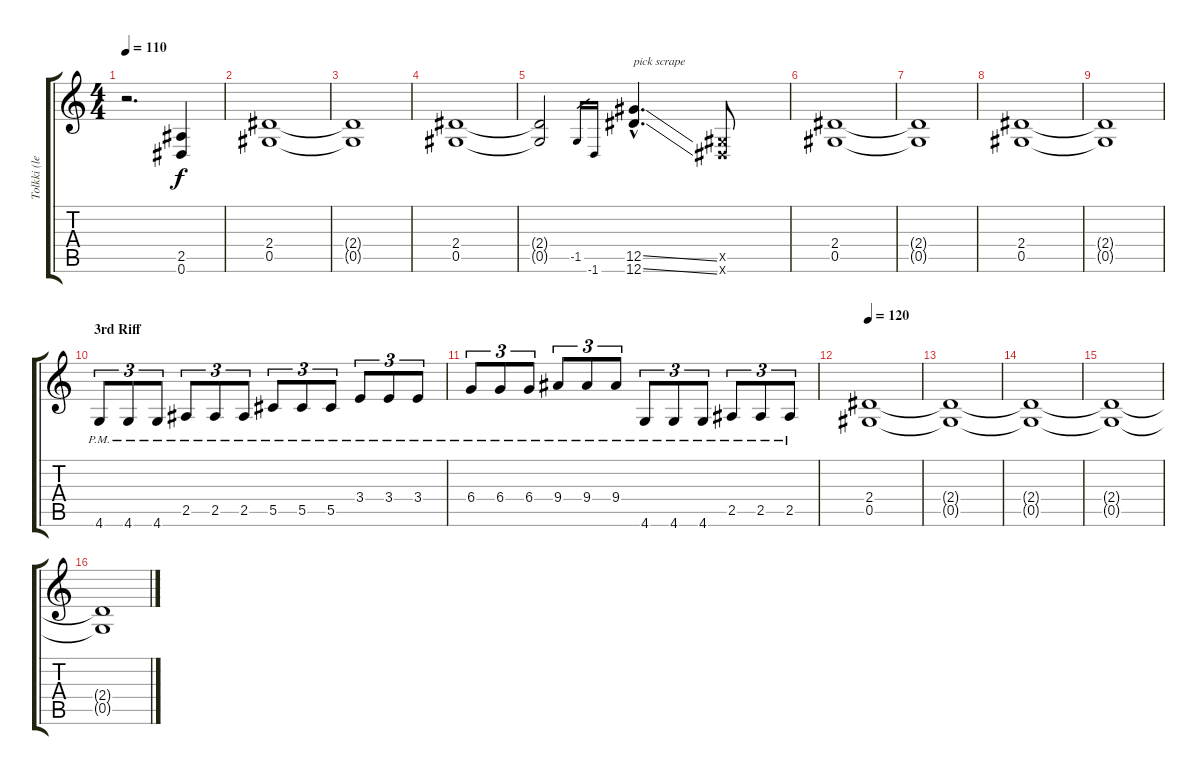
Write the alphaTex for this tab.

\track ("Tolkki (lead)" "Tolkki (le") {instrument overdrivenguitar}
\staff {score tabs}
\tuning (Eb4 Bb3 Gb3 Db3 Ab2 Eb2) {hide}
\ts (4 4)
\tempo 110
\clef g2
\ks c
r.2{d dy f} (2.5 0.6).4 |
(2.4 0.5).1 |
(2.4{t} 0.5{t}).1 |
(2.4 0.5).1 |
(2.4{t} 0.5{t}).2 -1.5.16{gr} -1.6.16{gr} (12.5{ss hac} 12.6{ss hac}).4{d txt "pick scrape"} (0.5{x} 0.6{x}).8 |
(2.4 0.5).1 |
(2.4{t} 0.5{t}).1 |
(2.4 0.5).1 |
(2.4{t} 0.5{t}).1 |
\section ("" "3rd Riff")
4.6{pm}.8{tu (3 2)} 4.6{pm}.8{tu (3 2)} 4.6{pm}.8{tu (3 2)} 2.5{pm}.8{tu (3 2)} 2.5{pm}.8{tu (3 2)} 2.5{pm}.8{tu (3 2)} 5.5{pm}.8{tu (3 2)} 5.5{pm}.8{tu (3 2)} 5.5{pm}.8{tu (3 2)} 3.4{pm}.8{tu (3 2)} 3.4{pm}.8{tu (3 2)} 3.4{pm}.8{tu (3 2)} |
6.4{pm}.8{tu (3 2)} 6.4{pm}.8{tu (3 2)} 6.4{pm}.8{tu (3 2)} 9.4{pm}.8{tu (3 2)} 9.4{pm}.8{tu (3 2)} 9.4{pm}.8{tu (3 2)} 4.6{pm}.8{tu (3 2)} 4.6{pm}.8{tu (3 2)} 4.6{pm}.8{tu (3 2)} 2.5{pm}.8{tu (3 2)} 2.5{pm}.8{tu (3 2)} 2.5{pm}.8{tu (3 2)} |
\tempo 120
(2.4 0.5).1 |
(2.4{t} 0.5{t}).1{volume 0} |
(2.4{t} 0.5{t}).1 |
(2.4{t} 0.5{t}).1 |
(2.4{t} 0.5{t}).1
